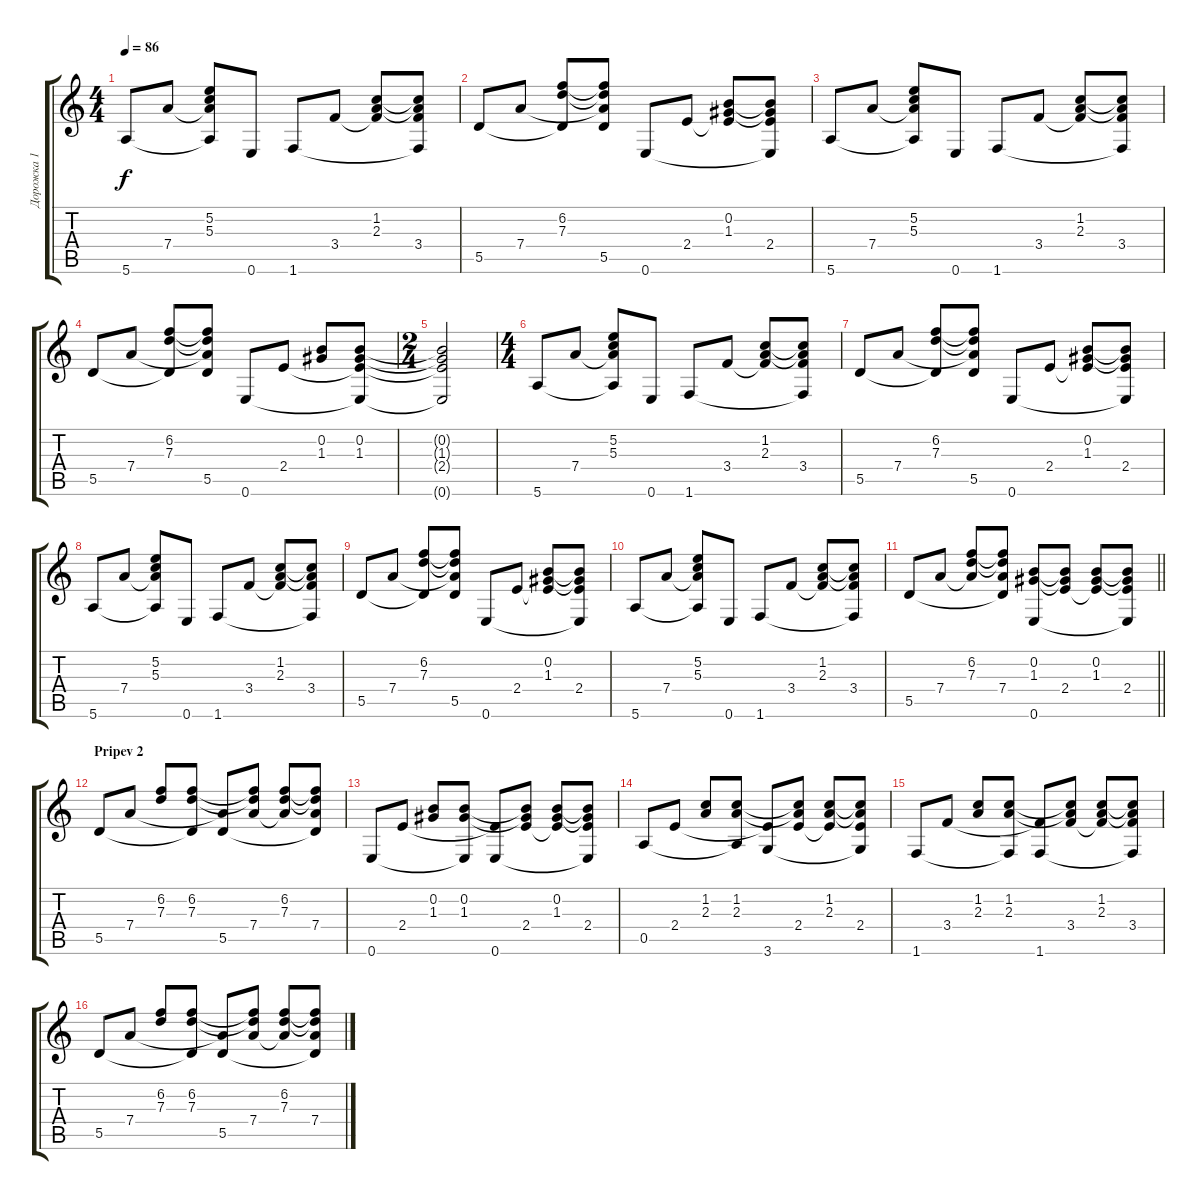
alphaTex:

\track ("Дорожка 1" "Дорожка 1") {instrument acousticguitarsteel}
\staff {score tabs}
\tuning (E4 B3 G3 D3 A2 E2) {hide}
\ts (4 4)
\tempo 86
\clef g2
\ks c
5.6.8{dy f} 7.4.8 (5.2 5.3 7.4{t} 5.6{t}).8 0.6.8 1.6.8 3.4.8 (1.2 2.3 3.4{t}).8 (1.2{t} 2.3{t} 3.4 1.6{t}).8 |
5.5.8 7.4.8 (6.2 7.3 5.5{t}).8 (6.2{t} 7.3{t} 7.4{t} 5.5).8 0.6.8 2.4.8 (0.2 1.3 2.4{t}).8 (0.2{t} 1.3{t} 2.4 0.6{t}).8 |
5.6.8 7.4.8 (5.2 5.3 7.4{t} 5.6{t}).8 0.6.8 1.6.8 3.4.8 (1.2 2.3 3.4{t}).8 (1.2{t} 2.3{t} 3.4 1.6{t}).8 |
5.5.8 7.4.8 (6.2 7.3 5.5{t}).8 (6.2{t} 7.3{t} 7.4{t} 5.5).8 0.6.8 2.4.8 (0.2 1.3).8 (0.2 1.3 2.4{t} 0.6{t}).8 |
\ts (2 4)
(0.2{t} 1.3{t} 2.4{t} 0.6{t}).2 |
\ts (4 4)
5.6.8 7.4.8 (5.2 5.3 7.4{t} 5.6{t}).8 0.6.8 1.6.8 3.4.8 (1.2 2.3 3.4{t}).8 (1.2{t} 2.3{t} 3.4 1.6{t}).8 |
5.5.8 7.4.8 (6.2 7.3 5.5{t}).8 (6.2{t} 7.3{t} 7.4{t} 5.5).8 0.6.8 2.4.8 (0.2 1.3 2.4{t}).8 (0.2{t} 1.3{t} 2.4 0.6{t}).8 |
5.6.8 7.4.8 (5.2 5.3 7.4{t} 5.6{t}).8 0.6.8 1.6.8 3.4.8 (1.2 2.3 3.4{t}).8 (1.2{t} 2.3{t} 3.4 1.6{t}).8 |
5.5.8 7.4.8 (6.2 7.3 5.5{t}).8 (6.2{t} 7.3{t} 7.4{t} 5.5).8 0.6.8 2.4.8 (0.2 1.3 2.4{t}).8 (0.2{t} 1.3{t} 2.4 0.6{t}).8 |
5.6.8 7.4.8 (5.2 5.3 7.4{t} 5.6{t}).8 0.6.8 1.6.8 3.4.8 (1.2 2.3 3.4{t}).8 (1.2{t} 2.3{t} 3.4 1.6{t}).8 |
\barLineRight lightlight
5.5.8 7.4.8 (6.2 7.3 7.4{t}).8 (6.2{t} 7.3{t} 7.4 5.5{t}).8 (0.2 1.3 0.6).8 (0.2{t} 1.3{t} 2.4).8 (0.2 1.3 2.4{t}).8 (0.2{t} 1.3{t} 2.4 0.6{t}).8 |
\section ("" "Pripev 2")
5.5.8 7.4.8 (6.2 7.3).8 (6.2 7.3 5.5{t}).8 (7.4{t} 5.5).8 (6.2{t} 7.3{t} 7.4).8 (6.2 7.3 7.4{t}).8 (6.2{t} 7.3{t} 7.4 5.5{t}).8 |
0.6.8 2.4.8 (0.2 1.3).8 (0.2 1.3 0.6{t}).8 (2.4{t} 0.6).8 (0.2{t} 1.3{t} 2.4).8 (0.2 1.3 2.4{t}).8 (0.2{t} 1.3{t} 2.4 0.6{t}).8 |
0.5.8 2.4.8 (1.2 2.3).8 (1.2 2.3 0.5{t}).8 (2.4{t} 3.6).8 (1.2{t} 2.3{t} 2.4).8 (1.2 2.3 2.4{t}).8 (1.2{t} 2.3{t} 2.4 3.6{t}).8 |
1.6.8 3.4.8 (1.2 2.3).8 (1.2 2.3 1.6{t}).8 (3.4{t} 1.6).8 (1.2{t} 2.3{t} 3.4).8 (1.2 2.3 3.4{t}).8 (1.2{t} 2.3{t} 3.4 1.6{t}).8 |
5.5.8 7.4.8 (6.2 7.3).8 (6.2 7.3 5.5{t}).8 (7.4{t} 5.5).8 (6.2{t} 7.3{t} 7.4).8 (6.2 7.3 7.4{t}).8 (6.2{t} 7.3{t} 7.4 5.5{t}).8
